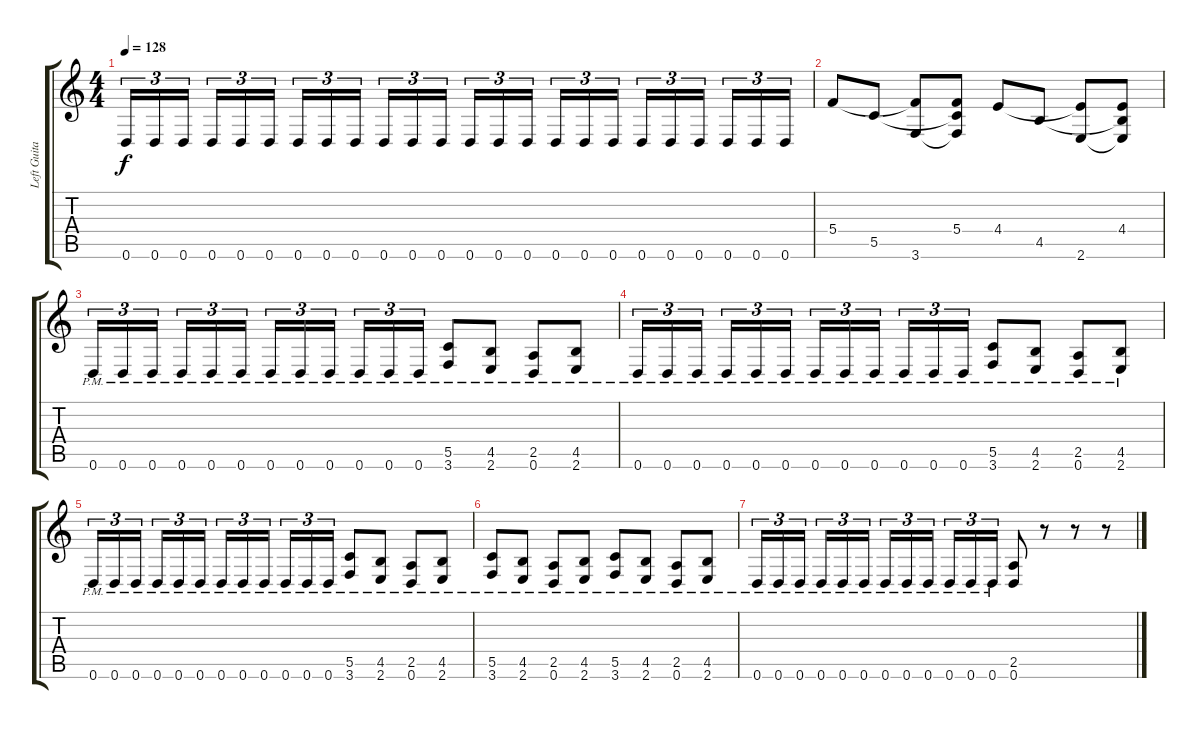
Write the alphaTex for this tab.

\track ("Left Guitar" "Left Guita") {instrument distortionguitar}
\staff {score tabs}
\tuning (D4 A3 F3 C3 G2 D2) {hide}
\ts (4 4)
\tempo 128
\clef g2
\ks c
0.6.16{tu (3 2) dy f} 0.6.16{tu (3 2)} 0.6.16{tu (3 2) beam splitsecondary} 0.6.16{tu (3 2)} 0.6.16{tu (3 2)} 0.6.16{tu (3 2)} 0.6.16{tu (3 2)} 0.6.16{tu (3 2)} 0.6.16{tu (3 2) beam splitsecondary} 0.6.16{tu (3 2)} 0.6.16{tu (3 2)} 0.6.16{tu (3 2)} 0.6.16{tu (3 2)} 0.6.16{tu (3 2)} 0.6.16{tu (3 2) beam splitsecondary} 0.6.16{tu (3 2)} 0.6.16{tu (3 2)} 0.6.16{tu (3 2)} 0.6.16{tu (3 2)} 0.6.16{tu (3 2)} 0.6.16{tu (3 2) beam splitsecondary} 0.6.16{tu (3 2)} 0.6.16{tu (3 2)} 0.6.16{tu (3 2)} |
5.4.8 5.5.8 (5.4{t} 3.6).8 (5.4 5.5{t} 3.6{t}).8 4.4.8 4.5.8 (4.4{t} 2.6).8 (4.4 4.5{t} 2.6{t}).8 |
0.6{pm}.16{tu (3 2)} 0.6{pm}.16{tu (3 2)} 0.6{pm}.16{tu (3 2) beam splitsecondary} 0.6{pm}.16{tu (3 2)} 0.6{pm}.16{tu (3 2)} 0.6{pm}.16{tu (3 2)} 0.6{pm}.16{tu (3 2)} 0.6{pm}.16{tu (3 2)} 0.6{pm}.16{tu (3 2) beam splitsecondary} 0.6{pm}.16{tu (3 2)} 0.6{pm}.16{tu (3 2)} 0.6{pm}.16{tu (3 2)} (5.5{pm} 3.6{pm}).8 (4.5{pm} 2.6{pm}).8 (2.5{pm} 0.6{pm}).8 (4.5{pm} 2.6{pm}).8 |
0.6{pm}.16{tu (3 2)} 0.6{pm}.16{tu (3 2)} 0.6{pm}.16{tu (3 2) beam splitsecondary} 0.6{pm}.16{tu (3 2)} 0.6{pm}.16{tu (3 2)} 0.6{pm}.16{tu (3 2)} 0.6{pm}.16{tu (3 2)} 0.6{pm}.16{tu (3 2)} 0.6{pm}.16{tu (3 2) beam splitsecondary} 0.6{pm}.16{tu (3 2)} 0.6{pm}.16{tu (3 2)} 0.6{pm}.16{tu (3 2)} (5.5{pm} 3.6{pm}).8 (4.5{pm} 2.6{pm}).8 (2.5{pm} 0.6{pm}).8 (4.5{pm} 2.6{pm}).8 |
0.6{pm}.16{tu (3 2)} 0.6{pm}.16{tu (3 2)} 0.6{pm}.16{tu (3 2) beam splitsecondary} 0.6{pm}.16{tu (3 2)} 0.6{pm}.16{tu (3 2)} 0.6{pm}.16{tu (3 2)} 0.6{pm}.16{tu (3 2)} 0.6{pm}.16{tu (3 2)} 0.6{pm}.16{tu (3 2) beam splitsecondary} 0.6{pm}.16{tu (3 2)} 0.6{pm}.16{tu (3 2)} 0.6{pm}.16{tu (3 2)} (5.5{pm} 3.6{pm}).8 (4.5{pm} 2.6{pm}).8 (2.5{pm} 0.6{pm}).8 (4.5{pm} 2.6{pm}).8 |
(5.5{pm} 3.6{pm}).8 (4.5{pm} 2.6{pm}).8 (2.5{pm} 0.6{pm}).8 (4.5{pm} 2.6{pm}).8 (5.5{pm} 3.6{pm}).8 (4.5{pm} 2.6{pm}).8 (2.5{pm} 0.6{pm}).8 (4.5{pm} 2.6{pm}).8 |
0.6{pm}.16{tu (3 2)} 0.6{pm}.16{tu (3 2)} 0.6{pm}.16{tu (3 2) beam splitsecondary} 0.6{pm}.16{tu (3 2)} 0.6{pm}.16{tu (3 2)} 0.6{pm}.16{tu (3 2)} 0.6{pm}.16{tu (3 2)} 0.6{pm}.16{tu (3 2)} 0.6{pm}.16{tu (3 2) beam splitsecondary} 0.6{pm}.16{tu (3 2)} 0.6{pm}.16{tu (3 2)} 0.6{pm}.16{tu (3 2)} (2.5 0.6).8 r.8 r.8 r.8
